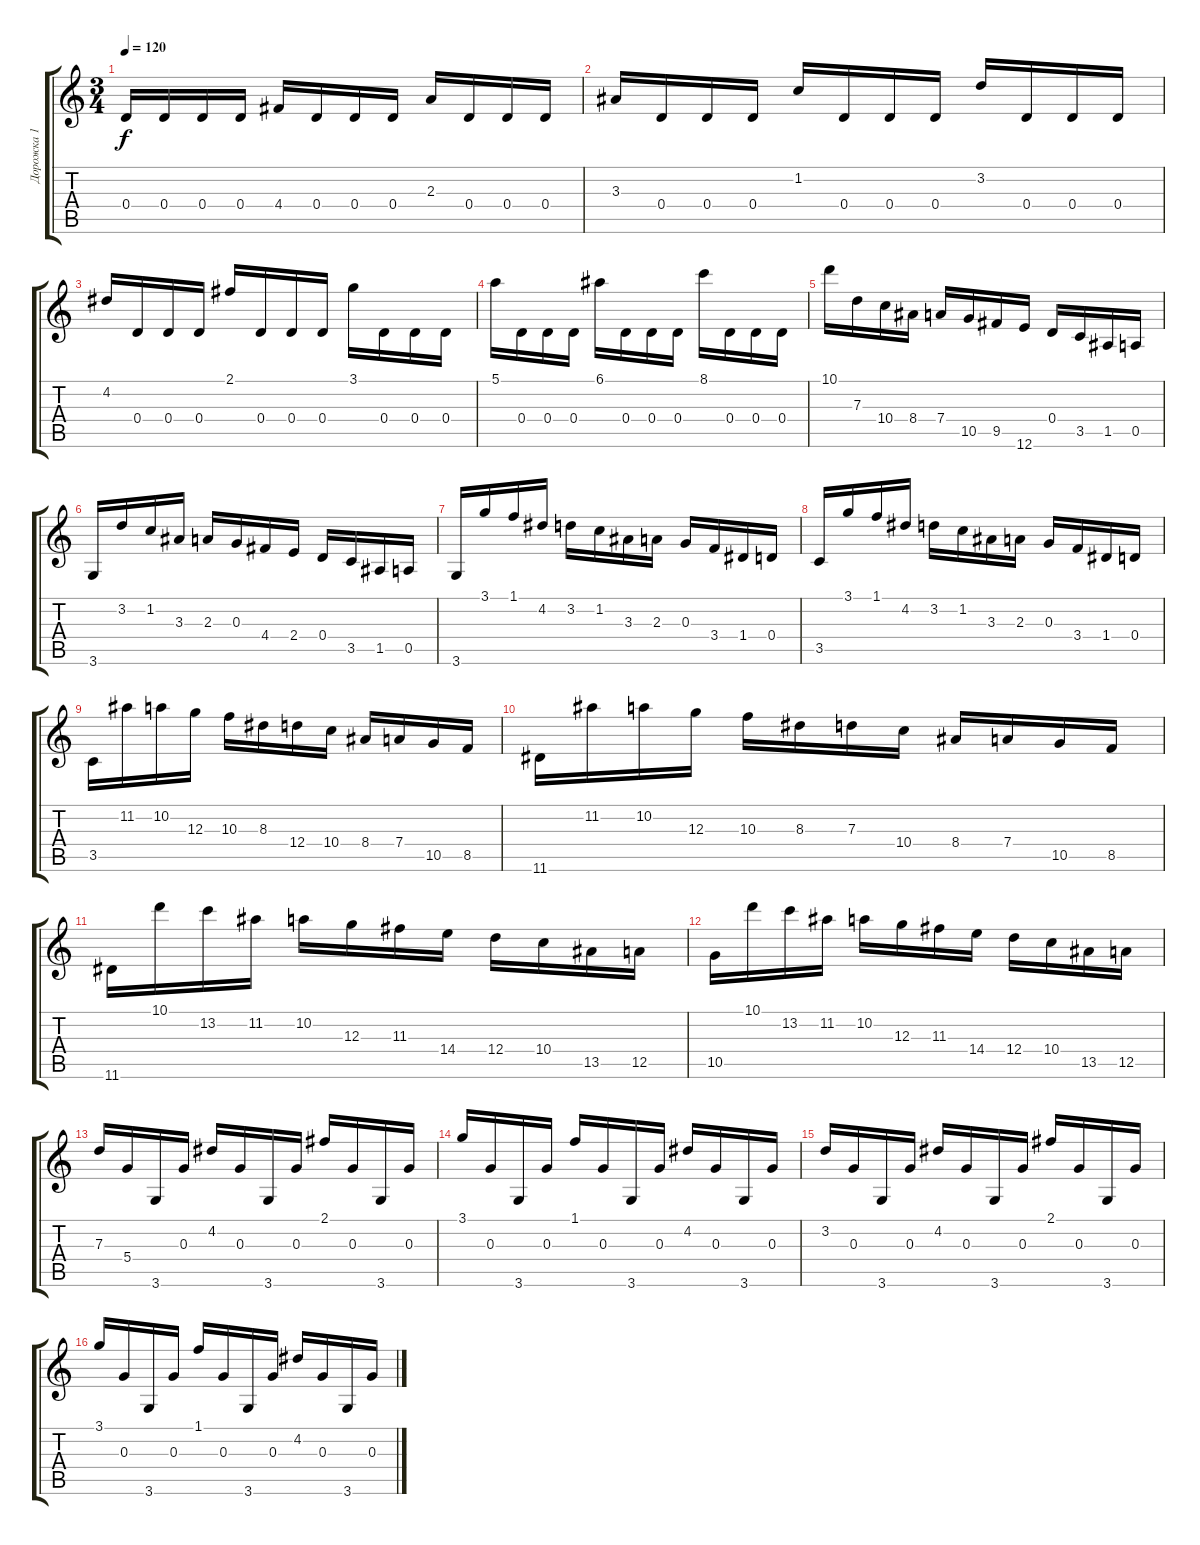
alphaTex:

\track ("Дорожка 1" "Дорожка 1") {instrument overdrivenguitar}
\staff {score tabs}
\tuning (E4 B3 G3 D3 A2 E2) {hide}
\ts (3 4)
\tempo 120
\clef g2
\ks c
0.4.16{dy f} 0.4.16 0.4.16 0.4.16 4.4.16 0.4.16 0.4.16 0.4.16 2.3.16 0.4.16 0.4.16 0.4.16 |
3.3.16 0.4.16 0.4.16 0.4.16 1.2.16 0.4.16 0.4.16 0.4.16 3.2.16 0.4.16 0.4.16 0.4.16 |
4.2.16 0.4.16 0.4.16 0.4.16 2.1.16 0.4.16 0.4.16 0.4.16 3.1.16 0.4.16 0.4.16 0.4.16 |
5.1.16 0.4.16 0.4.16 0.4.16 6.1.16 0.4.16 0.4.16 0.4.16 8.1.16 0.4.16 0.4.16 0.4.16 |
10.1.16 7.3.16 10.4.16 8.4.16 7.4.16 10.5.16 9.5.16 12.6.16 0.4.16 3.5.16 1.5.16 0.5.16 |
3.6.16 3.2.16 1.2.16 3.3.16 2.3.16 0.3.16 4.4.16 2.4.16 0.4.16 3.5.16 1.5.16 0.5.16 |
3.6.16 3.1.16 1.1.16 4.2.16 3.2.16 1.2.16 3.3.16 2.3.16 0.3.16 3.4.16 1.4.16 0.4.16 |
3.5.16 3.1.16 1.1.16 4.2.16 3.2.16 1.2.16 3.3.16 2.3.16 0.3.16 3.4.16 1.4.16 0.4.16 |
3.5.16 11.2.16 10.2.16 12.3.16 10.3.16 8.3.16 12.4.16 10.4.16 8.4.16 7.4.16 10.5.16 8.5.16 |
11.6.16 11.2.16 10.2.16 12.3.16 10.3.16 8.3.16 7.3.16 10.4.16 8.4.16 7.4.16 10.5.16 8.5.16 |
11.6.16 10.1.16 13.2.16 11.2.16 10.2.16 12.3.16 11.3.16 14.4.16 12.4.16 10.4.16 13.5.16 12.5.16 |
10.5.16 10.1.16 13.2.16 11.2.16 10.2.16 12.3.16 11.3.16 14.4.16 12.4.16 10.4.16 13.5.16 12.5.16 |
7.3.16 5.4.16 3.6.16 0.3.16 4.2.16 0.3.16 3.6.16 0.3.16 2.1.16 0.3.16 3.6.16 0.3.16 |
3.1.16 0.3.16 3.6.16 0.3.16 1.1.16 0.3.16 3.6.16 0.3.16 4.2.16 0.3.16 3.6.16 0.3.16 |
3.2.16 0.3.16 3.6.16 0.3.16 4.2.16 0.3.16 3.6.16 0.3.16 2.1.16 0.3.16 3.6.16 0.3.16 |
3.1.16 0.3.16 3.6.16 0.3.16 1.1.16 0.3.16 3.6.16 0.3.16 4.2.16 0.3.16 3.6.16 0.3.16
